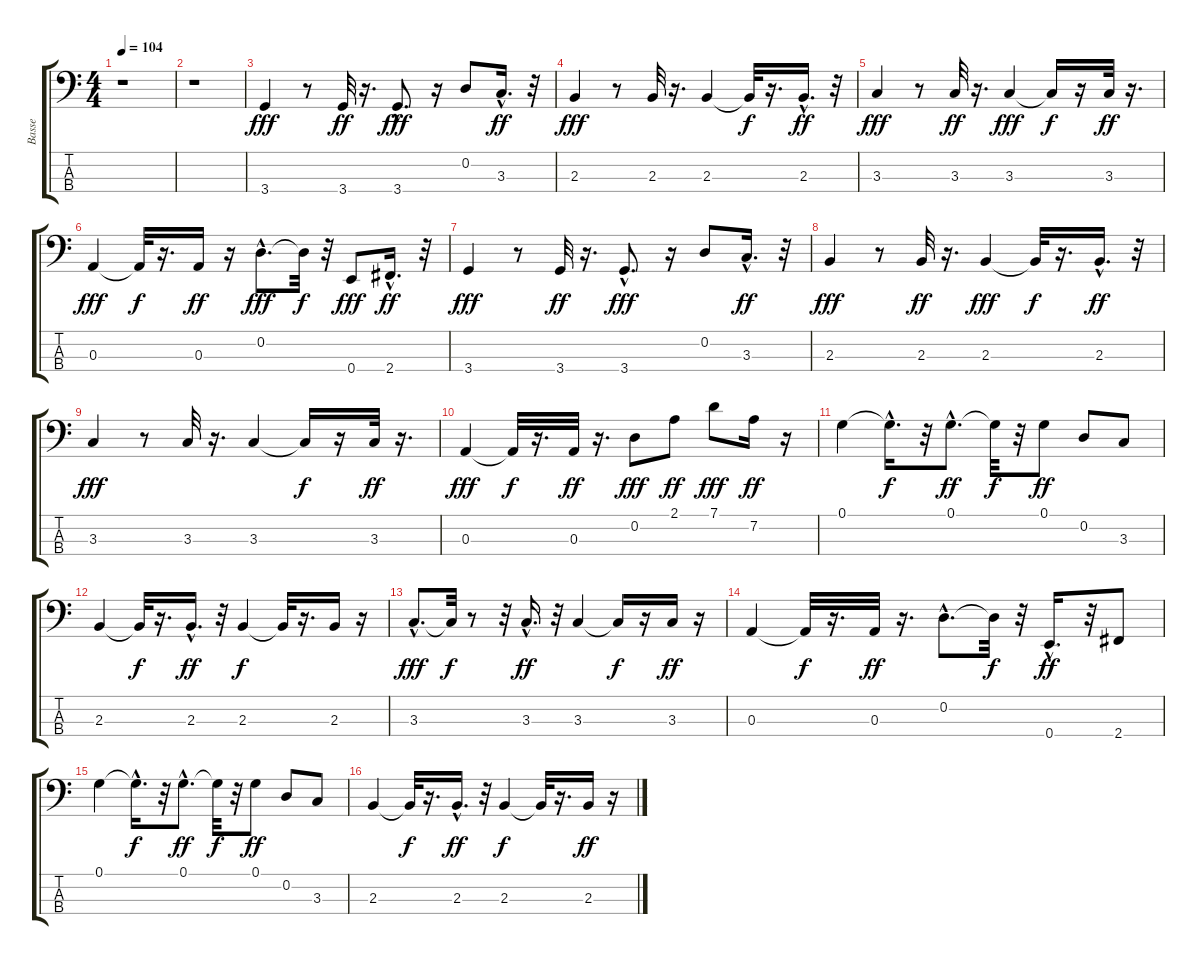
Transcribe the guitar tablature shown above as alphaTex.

\track ("Basse" "Basse") {instrument fretlessbass}
\staff {score tabs}
\tuning (G2 D2 A1 E1) {hide}
\ts (4 4)
\tempo 104
\clef f4
\ks c
r.1{dy fff instrument fretlessbass} |
r.1 |
3.4.4 r.8 3.4.32{dy ff} r.16{d} 3.4{hac}.8{d dy fff} r.16 0.2.8 3.3{hac}.16{d dy ff} r.32 |
2.3.4{dy fff} r.8 2.3.32 r.16{d} 2.3.4 2.3{t}.32{dy f} r.16{d} 2.3{hac}.16{d dy ff} r.32 |
3.3.4{dy fff} r.8 3.3.32{dy ff} r.16{d} 3.3.4{dy fff} 3.3{t}.16{dy f} r.16 3.3.32{dy ff} r.16{d} |
0.3.4{dy fff} 0.3{t}.32{dy f} r.16{d} 0.3.16{dy ff} r.16 0.2{hac}.8{d dy fff} 0.2{t}.32{dy f} r.32 0.4.8{dy fff} 2.4{hac}.16{d dy ff} r.32 |
3.4.4{dy fff} r.8 3.4.32{dy ff} r.16{d} 3.4{hac}.8{d dy fff} r.16 0.2.8 3.3{hac}.16{d dy ff} r.32 |
2.3.4{dy fff} r.8 2.3.32{dy ff} r.16{d} 2.3.4{dy fff} 2.3{t}.32{dy f} r.16{d} 2.3{hac}.16{d dy ff} r.32 |
3.3.4{dy fff} r.8 3.3.32 r.16{d} 3.3.4 3.3{t}.16{dy f} r.16 3.3.32{dy ff} r.16{d} |
0.3.4{dy fff} 0.3{t}.32{dy f} r.16{d} 0.3.32{dy ff} r.16{d} 0.2.8{dy fff} 2.1.8{dy ff} 7.1.8{dy fff} 7.2.16{dy ff} r.16 |
0.1.4 0.1{hac t}.16{d dy f} r.32 0.1{hac}.8{d dy ff} 0.1{t}.32{dy f} r.32 0.1.8{dy ff} 0.2.8 3.3.8 |
2.3.4 2.3{t}.32{dy f} r.16{d} 2.3{hac}.16{d dy ff} r.32 2.3.4{dy f} 2.3{t}.32 r.16{d} 2.3.16 r.16 |
3.3{hac}.8{d dy fff} 3.3{t}.32{dy f} r.8 r.32 3.3{hac}.16{d dy ff} r.32 3.3.4 3.3{t}.16{dy f} r.16 3.3.16{dy ff} r.16 |
0.3.4 0.3{t}.32{dy f} r.16{d} 0.3.32{dy ff} r.16{d} 0.2{hac}.8{d} 0.2{t}.32{dy f} r.32 0.4{hac}.16{d dy ff} r.32 2.4.8 |
0.1.4 0.1{hac t}.16{d dy f} r.32 0.1{hac}.8{d dy ff} 0.1{t}.32{dy f} r.32 0.1.8{dy ff} 0.2.8 3.3.8 |
2.3.4 2.3{t}.32{dy f} r.16{d} 2.3{hac}.16{d dy ff} r.32 2.3.4{dy f} 2.3{t}.32 r.16{d} 2.3.16{dy ff} r.16
